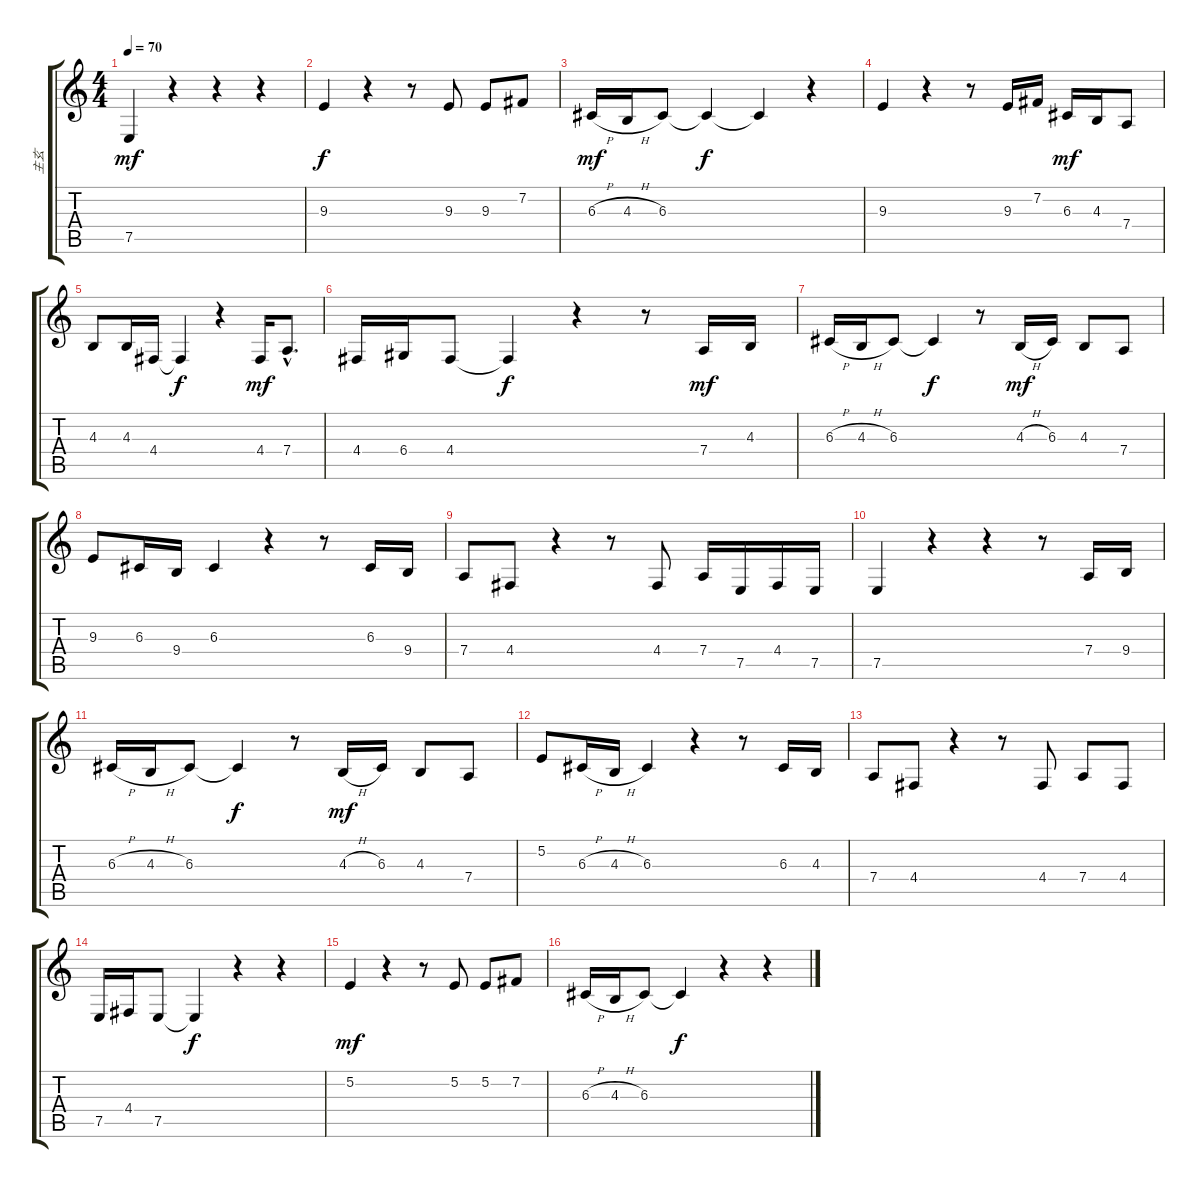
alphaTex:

\track ("主玄" "主玄") {instrument stringensemble1}
\staff {score tabs}
\tuning (E4 B3 G3 D3 A2 E2) {hide}
\ts (4 4)
\tempo 70
\clef g2
\ks c
7.5.4{dy mf} r.4 r.4 r.4 |
9.3.4{dy f} r.4 r.8 9.3.8 9.3.8 7.2.8 |
6.3{h}.16{dy mf} 4.3{h}.16 6.3.8 6.3{t}.4{dy f} 6.3{t}.4 r.4 |
9.3.4 r.4 r.8 9.3.16 7.2.16 6.3.16{dy mf} 4.3.16 7.4.8 |
4.3.8 4.3.16 4.4.16 4.4{t}.4{dy f} r.4 4.4.16{dy mf} 7.4{hac}.8{d} |
4.4.16 6.4.16 4.4.8 4.4{t}.4{dy f} r.4 r.8 7.4.16{dy mf} 4.3.16 |
6.3{h}.16 4.3{h}.16 6.3.8 6.3{t}.4{dy f} r.8 4.3{h}.16{dy mf} 6.3.16 4.3.8 7.4.8 |
9.3.8 6.3.16 9.4.16 6.3.4 r.4 r.8 6.3.16 9.4.16 |
7.4.8 4.4.8 r.4 r.8 4.4.8 7.4.16 7.5.16 4.4.16 7.5.16 |
7.5.4 r.4 r.4 r.8 7.4.16 9.4.16 |
6.3{h}.16 4.3{h}.16 6.3.8 6.3{t}.4{dy f} r.8 4.3{h}.16{dy mf} 6.3.16 4.3.8 7.4.8 |
5.2.8 6.3{h}.16 4.3{h}.16 6.3.4 r.4 r.8 6.3.16 4.3.16 |
7.4.8 4.4.8 r.4 r.8 4.4.8 7.4.8 4.4.8 |
7.5.16 4.4.16 7.5.8 7.5{t}.4{dy f} r.4 r.4 |
5.2.4{dy mf} r.4 r.8 5.2.8 5.2.8 7.2.8 |
6.3{h}.16 4.3{h}.16 6.3.8 6.3{t}.4{dy f} r.4 r.4
